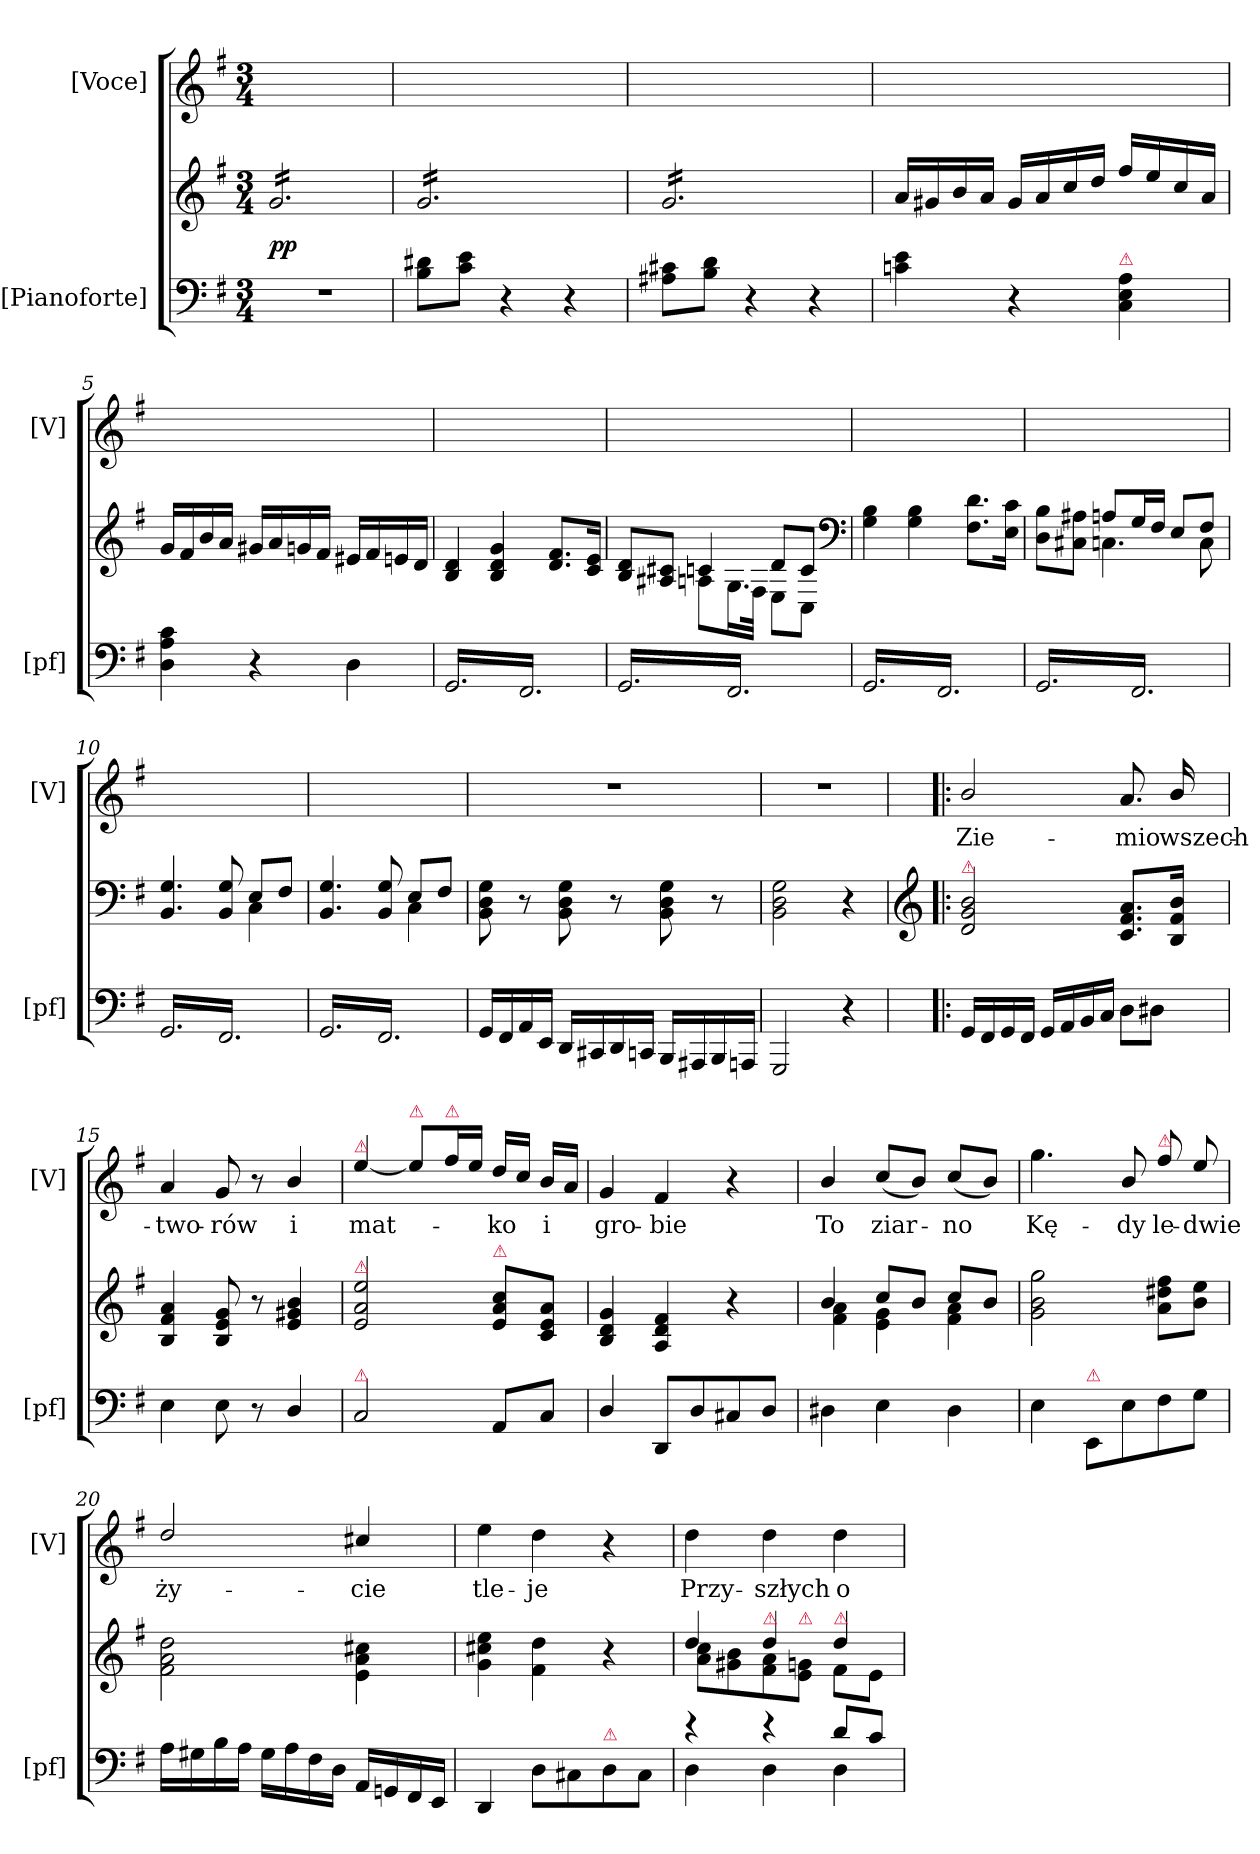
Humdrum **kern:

**kern	**kern	**dynam	**kern	**text
*part2	*part2	*part2	*part1	*part1
*staff3	*staff2	*staff2/3	*staff1	*staff1
*I"[Pianoforte]	*	*	*I"[Voce]	*
*I'[pf]	*	*	*I'[V]	*
*clefF4	*clefG2	*	*clefG2	*
*k[f#]	*k[f#]	*	*k[f#]	*
*M3/4	*M3/4	*	*M3/4	*
=1	=1	=1	=1	=1
*	*tremolo	*	*	*
2.r	16g/LL	pp	2.ryy	.
.	16g/	.	.	.
.	16g/	.	.	.
.	16g/	.	.	.
.	16g/	.	.	.
.	16g/	.	.	.
.	16g/	.	.	.
.	16g/	.	.	.
.	16g/	.	.	.
.	16g/	.	.	.
.	16g/	.	.	.
.	16g/JJ	.	.	.
=2	=2	=2	=2	=2
8B\ 8d#X\L	16g/LL	.	2.ryy	.
.	16g/	.	.	.
8c\ 8e\J	16g/	.	.	.
.	16g/	.	.	.
4r	16g/	.	.	.
.	16g/	.	.	.
.	16g/	.	.	.
.	16g/	.	.	.
4r	16g/	.	.	.
.	16g/	.	.	.
.	16g/	.	.	.
.	16g/JJ	.	.	.
=3	=3	=3	=3	=3
8A#X\ 8c#X\L	16g/LL	.	2.ryy	.
.	16g/	.	.	.
8B\ 8d\J	16g/	.	.	.
.	16g/	.	.	.
4r	16g/	.	.	.
.	16g/	.	.	.
.	16g/	.	.	.
.	16g/	.	.	.
4r	16g/	.	.	.
.	16g/	.	.	.
.	16g/	.	.	.
.	16g/JJ	.	.	.
*	*Xtremolo	*	*	*
=4	=4	=4	=4	=4
4cn\ 4e\	16a/LL	.	2.ryy	.
.	16g#X/	.	.	.
.	16b/	.	.	.
.	16a/JJ	.	.	.
4r	16g#/LL	.	.	.
.	16a/	.	.	.
.	16cc/	.	.	.
.	16dd/JJ	.	.	.
!LO:TX:a:color=crimson:t=⚠	!	!	!	!
4C\ 4E\ 4A\	16ff#/LL	.	.	.
.	16ee/	.	.	.
.	16cc/	.	.	.
.	16a/JJ	.	.	.
=5	=5	=5	=5	=5
4D\ 4A\ 4c\	16g/LL	.	2.ryy	.
.	16f#/	.	.	.
.	16b/	.	.	.
.	16a/JJ	.	.	.
4r	16g#X/LL	.	.	.
.	16a/	.	.	.
.	16gn/	.	.	.
.	16f#/JJ	.	.	.
4D\	16e#X/LL	.	.	.
.	16f#/	.	.	.
.	16en/	.	.	.
.	16d/JJ	.	.	.
=6	=6	=6	=6	=6
*tremolo	*	*	*	*
(16GG/LL	4B/ 4d/	.	2.ryy	.
16FF#/)	.	.	.	.
16GG/	.	.	.	.
16FF#/)	.	.	.	.
16GG/	4B/ 4d/ 4g/	.	.	.
16FF#/)	.	.	.	.
16GG/	.	.	.	.
16FF#/)	.	.	.	.
16GG/	8.d/ 8.f#/L	.	.	.
16FF#/)	.	.	.	.
16GG/	.	.	.	.
16FF#/)JJ	16c/ 16e/Jk	.	.	.
=7	=7	=7	=7	=7
*	*^	*	*	*
(16GG/LL	8B/ 8d/L	4ryy	.	2.ryy	.
16FF#/)	.	.	.	.	.
16GG/	8A#X/ 8c#X/J	.	.	.	.
16FF#/)	.	.	.	.	.
16GG/	4cn/	8An\L	.	.	.
16FF#/)	.	.	.	.	.
16GG/	.	16.G\L	.	.	.
16FF#/)	.	.	.	.	.
.	.	32F#\JJk	.	.	.
16GG/	8d/L	8E\L	.	.	.
16FF#/)	.	.	.	.	.
16GG/	8c/J	8C\J	.	.	.
16FF#/)JJ	.	.	.	.	.
*	*v	*v	*	*	*
*	*clefF4	*	*	*
=8	=8	=8	=8	=8
(16GG/LL	4G\ 4B\	.	2.ryy	.
16FF#/)	.	.	.	.
16GG/	.	.	.	.
16FF#/)	.	.	.	.
16GG/	4G\ 4B\	.	.	.
16FF#/)	.	.	.	.
16GG/	.	.	.	.
16FF#/)	.	.	.	.
16GG/	8.F#\ 8.d\L	.	.	.
16FF#/)	.	.	.	.
16GG/	.	.	.	.
16FF#/)JJ	16E\ 16c\Jk	.	.	.
=9	=9	=9	=9	=9
*	*^	*	*	*
(16GG/LL	8D\ 8B\L	4ryy	.	2.ryy	.
16FF#/)	.	.	.	.	.
16GG/	8C#X\ 8A#X\J	.	.	.	.
16FF#/)	.	.	.	.	.
16GG/	8An/L	4.Cn\	.	.	.
16FF#/)	.	.	.	.	.
16GG/	16G/L	.	.	.	.
16FF#/)	16F#/JJ	.	.	.	.
16GG/	8E/L	.	.	.	.
16FF#/)	.	.	.	.	.
16GG/	8F#/J	8C\	.	.	.
16FF#/)JJ	.	.	.	.	.
=10	=10	=10	=10	=10	=10
(16GG/LL	4.BB/ 4.G/	2ryy	.	2.ryy	.
16FF#/)	.	.	.	.	.
16GG/	.	.	.	.	.
16FF#/)	.	.	.	.	.
16GG/	.	.	.	.	.
16FF#/)	.	.	.	.	.
16GG/	8BB/ 8G/	.	.	.	.
16FF#/)	.	.	.	.	.
16GG/	8E/L	4C\	.	.	.
16FF#/)	.	.	.	.	.
16GG/	8F#/J	.	.	.	.
16FF#/)JJ	.	.	.	.	.
=11	=11	=11	=11	=11	=11
(16GG/LL	4.BB/ 4.G/	2ryy	.	2.ryy	.
16FF#/)	.	.	.	.	.
16GG/	.	.	.	.	.
16FF#/)	.	.	.	.	.
16GG/	.	.	.	.	.
16FF#/)	.	.	.	.	.
16GG/	8BB/ 8G/	.	.	.	.
16FF#/)	.	.	.	.	.
16GG/	8E/L	4C\	.	.	.
16FF#/)	.	.	.	.	.
16GG/	8F#/J	.	.	.	.
16FF#/)JJ	.	.	.	.	.
*Xtremolo	*	*	*	*	*
*	*v	*v	*	*	*
=12	=12	=12	=12	=12
16GG/LL	8BB\ 8D\ 8G\	.	2.r	.
16FF#/	.	.	.	.
16AA/	8r	.	.	.
16EE/JJ	.	.	.	.
16DD/LL	8BB\ 8D\ 8G\	.	.	.
16CC#X/	.	.	.	.
16DD/	8r	.	.	.
16CCn/JJ	.	.	.	.
16BBB/LL	8BB\ 8D\ 8G\	.	.	.
16AAA#X/	.	.	.	.
16BBB/	8r	.	.	.
16AAAn/JJ	.	.	.	.
=13	=13	=13	=13	=13
2GGG/	2BB\ 2D\ 2G\	.	2.r	.
4r	4r	.	.	.
=14!|:	=14!|:	=14!|:	=14!|:	=14!|:
*	*clefG2	*	*	*
!	!LO:TX:a:color=crimson:t=⚠	!	!	!
16GG/LL	2d/ 2g/ 2b/	.	2b/	Zie-
16FF#/	.	.	.	.
16GG/	.	.	.	.
16FF#/JJ	.	.	.	.
16GG/LL	.	.	.	.
16AA/	.	.	.	.
16BB/	.	.	.	.
16C/JJ	.	.	.	.
8D\L	8.c/ 8.f#/ 8.a/L	.	8.a/	-mio
8D#X\J	.	.	.	.
.	16B/ 16f#/ 16b/Jk	.	16b/	wszech-
=15	=15	=15	=15	=15
4E\	4B/ 4f#/ 4a/	.	4a/	-two-
8E\	8B/ 8e/ 8g/	.	8g/	-rów
8r	8r	.	8r	.
4D/	4e/ 4g#X/ 4b/	.	4b/	i
=16	=16	=16	=16	=16
!	!	!	!LO:TX:a:color=crimson:t=⚠	!
!	!LO:TX:a:color=crimson:t=⚠	!	!	!
!LO:TX:a:color=crimson:t=⚠	!	!	!	!
2C/	2e/ 2a/ 2ee/	.	[4ee/	mat-
!	!	!	!LO:TX:a:color=crimson:t=⚠	!
.	.	.	8ee/L]	.
!	!	!	!LO:TX:a:color=crimson:t=⚠	!
.	.	.	16ff#/L	.
.	.	.	16ee/JJ	.
!	!LO:TX:a:color=crimson:t=⚠	!	!	!
8AA/L	8e/ 8a/ 8cc/L	.	16dd/LL	-ko
.	.	.	16cc/JJ	.
8C/J	8c/ 8e/ 8a/J	.	16b/LL	i
.	.	.	16a/JJ	.
=17	=17	=17	=17	=17
4D/	4B/ 4d/ 4g/	.	4g/	gro-
8DD/L	4A/ 4d/ 4f#/	.	4f#/	-bie
8D/	.	.	.	.
8C#X/	4r	.	4r	.
8D/J	.	.	.	.
=18	=18	=18	=18	=18
*	*^	*	*	*
4D#X\	4b/	4f#\ 4a\	.	4b/	To
4E\	8cc/L	4e\ 4g\	.	(<8cc/L	ziar-
.	8b/J	.	.	8b/J)	.
4D#\	8cc/L	4f#\ 4a\	.	(<8cc/L	-no
.	8b/J	.	.	8b/J)	.
*	*v	*v	*	*	*
=19	=19	=19	=19	=19
4E\	2g\ 2b\ 2gg\	.	4.gg\	Kę-
!LO:TX:a:color=crimson:t=⚠	!	!	!	!
8EE/L	.	.	.	.
8E\	.	.	8b/	-dy
!	!	!	!LO:TX:a:color=crimson:t=⚠	!
8F#\	8a\ 8dd#X\ 8ff#\L	.	8ff#/	le-
8G\J	8b\ 8ee\J	.	8ee/	-dwie
=20	=20	=20	=20	=20
16A\LL	2f#\ 2a\ 2dd\	.	2dd/	ży-
16G#X\	.	.	.	.
16B\	.	.	.	.
16A\JJ	.	.	.	.
16G#\LL	.	.	.	.
16A\	.	.	.	.
16F#\	.	.	.	.
16D\JJ	.	.	.	.
16AA/LL	4e\ 4a\ 4cc#X\	.	4cc#X/	-cie
16GGn/	.	.	.	.
16FF#/	.	.	.	.
16EE/JJ	.	.	.	.
=21	=21	=21	=21	=21
4DD/	4g\ 4cc#X\ 4ee\	.	4ee\	tle-
8D\L	4f#\ 4dd\	.	4dd\	-je
8C#X\	.	.	.	.
!LO:TX:a:color=crimson:t=⚠	!	!	!	!
8D\	4r	.	4r	.
8C#\J	.	.	.	.
=22	=22	=22	=22	=22
*^	*^	*	*	*
4r	4D\	4dd/	8a\ 8cc\L	.	4dd\	Przy-
.	.	.	8g#X\ 8b\	.	.	.
!	!	!LO:TX:a:color=crimson:t=⚠	!	!	!	!
4r	4D\	4dd/	8f#\ 8a\	.	4dd\	-szłych
!	!	!	!LO:TX:a:color=crimson:t=⚠	!	!	!
.	.	.	8e\ 8gn\J	.	.	.
!	!	!LO:TX:a:color=crimson:t=⚠	!	!	!	!
8d/L	4D\	4dd/	8f#\L	.	4dd\	o-
8c/J	.	.	8e\J	.	.	.
*v	*v	*	*	*	*	*
*	*v	*v	*	*	*
=	=	=	=	=
*-	*-	*-	*-	*-
